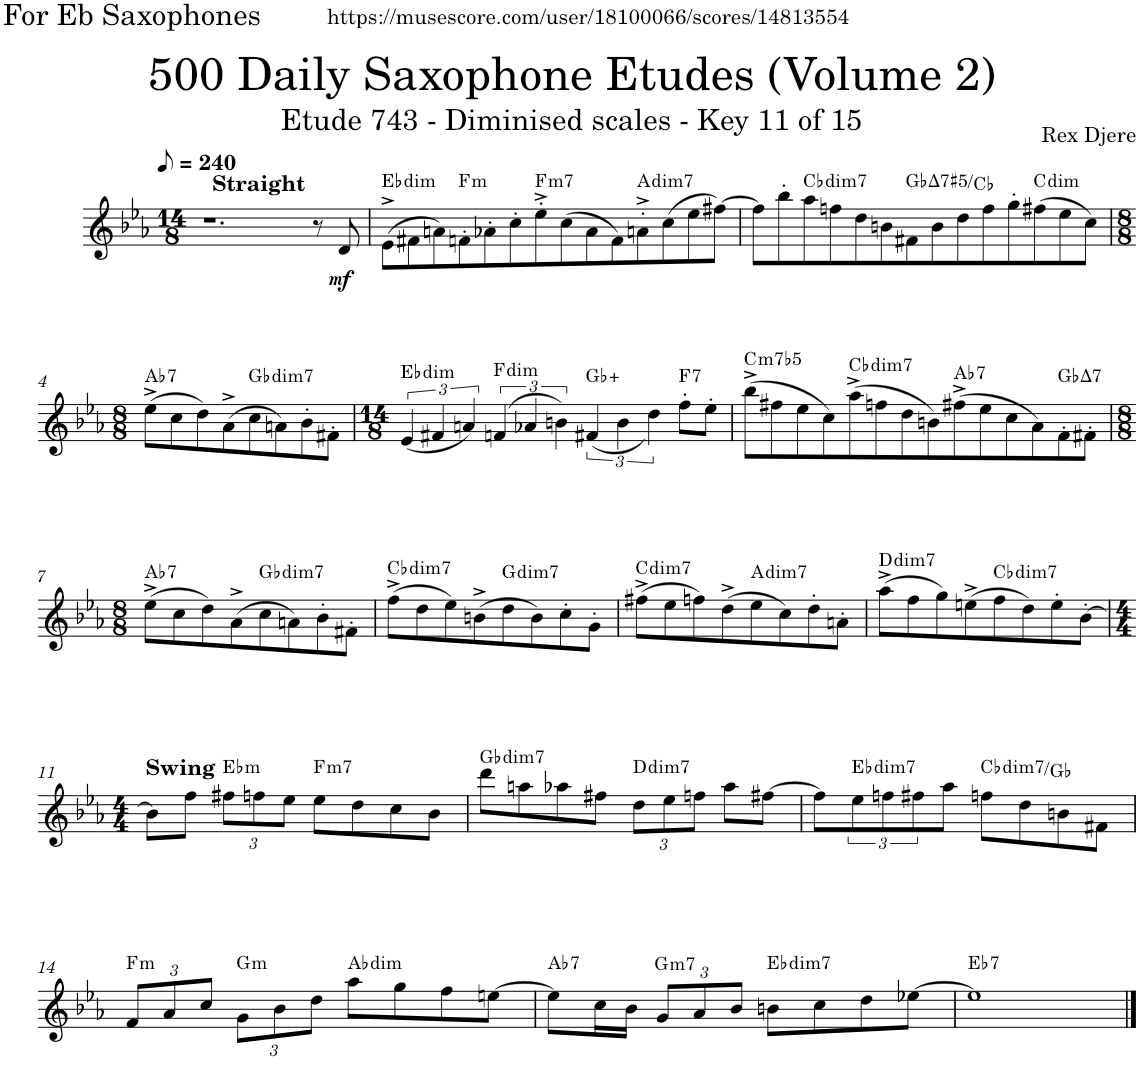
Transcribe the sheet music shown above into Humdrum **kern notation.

**kern	**dynam	**harte
*part1	*part1	*part1
*staff1	*staff1	*
*I"Alto Saxophone	*	*
*I'A. Sax.	*	*
*clefG2	*	*
*Trd5c9	*	*
*k[b-e-a-]	*	*
*M14/8	*	*
*MM120	*	*
=1	=1	=1
*^	*	*
1.r	1ryy	.	.
!	!LO:TX:a:B:t=Straight	!	!
.	2.ryy	.	.
8r	.	.	.
!	!	!LO:DY:b	!
8d/	.	mf	.
=2	=2	=2	=2
!	!	!	!LO:H:kt=dim
*v	*v	*	*
(8e-^\L	.	Eb:dim
8f#X\	.	.
8an\)	.	.
!	!	!LO:H:kt=m
8fn'\	.	F:min
8a-X'\	.	.
8cc'\	.	.
!	!	!LO:H:kt=m7
8ee-'^\	.	F:min7
(8cc\	.	.
8a-\	.	.
8f\)	.	.
!	!	!LO:H:kt=dim7
8an'^\	.	A:dim7
(8cc\	.	.
8ee-\	.	.
[8ff#X\J)	.	.
=3	=3	=3
8ff#\L]	.	.
8bb-'\	.	.
!	!	!LO:H:kt=dim7
8aa-\	.	Cb:dim7
8ffn\	.	.
8dd\	.	.
8bn\	.	.
!	!	!LO:H:kt=7
8f#X\	.	Gb:(3,#5,7)/4
8b\	.	.
8dd\	.	.
8ff\	.	.
8gg'\	.	.
!	!	!LO:H:kt=dim
(8ff#X\	.	C:dim
8ee-\	.	.
8cc\J)	.	.
!!LO:LB:g=z
=4	=4	=4
*M8/8	*	*
!	!	!LO:H:kt=7
(8ee-^\L	.	Ab:7
8cc\	.	.
8dd\)	.	.
(8a-^\	.	.
!	!	!LO:H:kt=dim7
8cc\	.	Gb:dim7
8an\)	.	.
8b-'\	.	.
8f#X'\J	.	.
=5	=5	=5
*M14/8	*	*
!	!	!LO:H:kt=dim
(6e-/	.	Eb:dim
6f#X/	.	.
6an/)	.	.
!	!	!LO:H:kt=dim
(6fn/	.	F:dim
6a-X/	.	.
6bn\)	.	.
(<6f#X/	.	Gb:aug
6b\	.	.
6dd\)	.	.
!	!	!LO:H:kt=7
8ff'\L	.	F:7
8ee-'\J	.	.
=6	=6	=6
!	!	!LO:H:kt=m7b5
(8bb-^\L	.	C:hdim7
8ff#X\	.	.
8ee-\	.	.
8cc\)	.	.
!	!	!LO:H:kt=dim7
(8aa-^\	.	Cb:dim7
8ffn\	.	.
8dd\	.	.
8bn\)	.	.
!	!	!LO:H:kt=7
(8ff#X^\	.	Ab:7
8ee-\	.	.
8cc\	.	.
8a-\)	.	.
!	!	!LO:H:kt=7
8f'\	.	Gb:maj7
8f#X'\J	.	.
!!LO:LB:g=z
=7	=7	=7
*M8/8	*	*
!	!	!LO:H:kt=7
(8ee-^\L	.	Ab:7
8cc\	.	.
8dd\)	.	.
(8a-^\	.	.
!	!	!LO:H:kt=dim7
8cc\	.	Gb:dim7
8an\)	.	.
8b-'\	.	.
8f#X'\J	.	.
=8	=8	=8
!	!	!LO:H:kt=dim7
(8ff^\L	.	Cb:dim7
8dd\	.	.
8ee-\)	.	.
(8bn^\	.	.
!	!	!LO:H:kt=dim7
8dd\	.	G:dim7
8b\)	.	.
8cc'\	.	.
8g'\J	.	.
=9	=9	=9
!	!	!LO:H:kt=dim7
(8ff#X^\L	.	C:dim7
8ee-\	.	.
8ffn\)	.	.
(8dd^\	.	.
!	!	!LO:H:kt=dim7
8ee-\	.	A:dim7
8cc\)	.	.
8dd'\	.	.
8an'\J	.	.
=10	=10	=10
!	!	!LO:H:kt=dim7
(8aa-^\L	.	D:dim7
8ff\	.	.
8gg\)	.	.
(8een^\	.	.
!	!	!LO:H:kt=dim7
8ff\	.	Cb:dim7
8dd\)	.	.
8ee'\	.	.
[8b-'\J	.	.
!!LO:LB:g=z
=11	=11	=11
*M4/4	*	*
!LO:TX:a:B:t=Swing	!	!
8b-\L]	.	.
8ff\J	.	.
*Xbrackettup	*	*
!	!	!LO:H:kt=m
12ff#X\L	.	Eb:min
12ffn\	.	.
12ee-\J	.	.
!	!	!LO:H:kt=m7
8ee-\L	.	F:min7
8dd\	.	.
8cc\	.	.
8b-\J	.	.
=12	=12	=12
!	!	!LO:H:kt=dim7
8ddd\L	.	Gb:dim7
8aan\	.	.
8aa-X\	.	.
8ff#X\J	.	.
!	!	!LO:H:kt=dim7
12dd\L	.	D:dim7
12ee-\	.	.
12ffn\J	.	.
8aa-\L	.	.
[8ff#X\J	.	.
=13	=13	=13
8ff#\L]	.	.
*brackettup	*	*
!	!	!LO:H:kt=dim7
12ee-\	.	Eb:dim7
12ffn\	.	.
12ff#X\	.	.
8aa-\J	.	.
!	!	!LO:H:kt=dim7
8ffn\L	.	Cb:dim7/5
8dd\	.	.
8bn\	.	.
8f#X\J	.	.
!!LO:LB:g=z
=14	=14	=14
*Xbrackettup	*	*
!	!	!LO:H:kt=m
12f/L	.	F:min
12a-/	.	.
12cc/J	.	.
!	!	!LO:H:kt=m
12g\L	.	G:min
12b-\	.	.
12dd\J	.	.
!	!	!LO:H:kt=dim
8aa-\L	.	Ab:dim
8gg\	.	.
8ff\	.	.
[8een\J	.	.
=15	=15	=15
!	!	!LO:H:kt=7
8ee\L]	.	Ab:7
16cc\L	.	.
16b-\JJ	.	.
!	!	!LO:H:kt=m7
12g/L	.	G:min7
12a-/	.	.
12b-/J	.	.
!	!	!LO:H:kt=dim7
8bn\L	.	Eb:dim7
8cc\	.	.
8dd\	.	.
[8ee-X\J	.	.
=16	=16	=16
!	!	!LO:H:kt=7
1ee-]	.	Eb:7
==	==	==
*-	*-	*-
